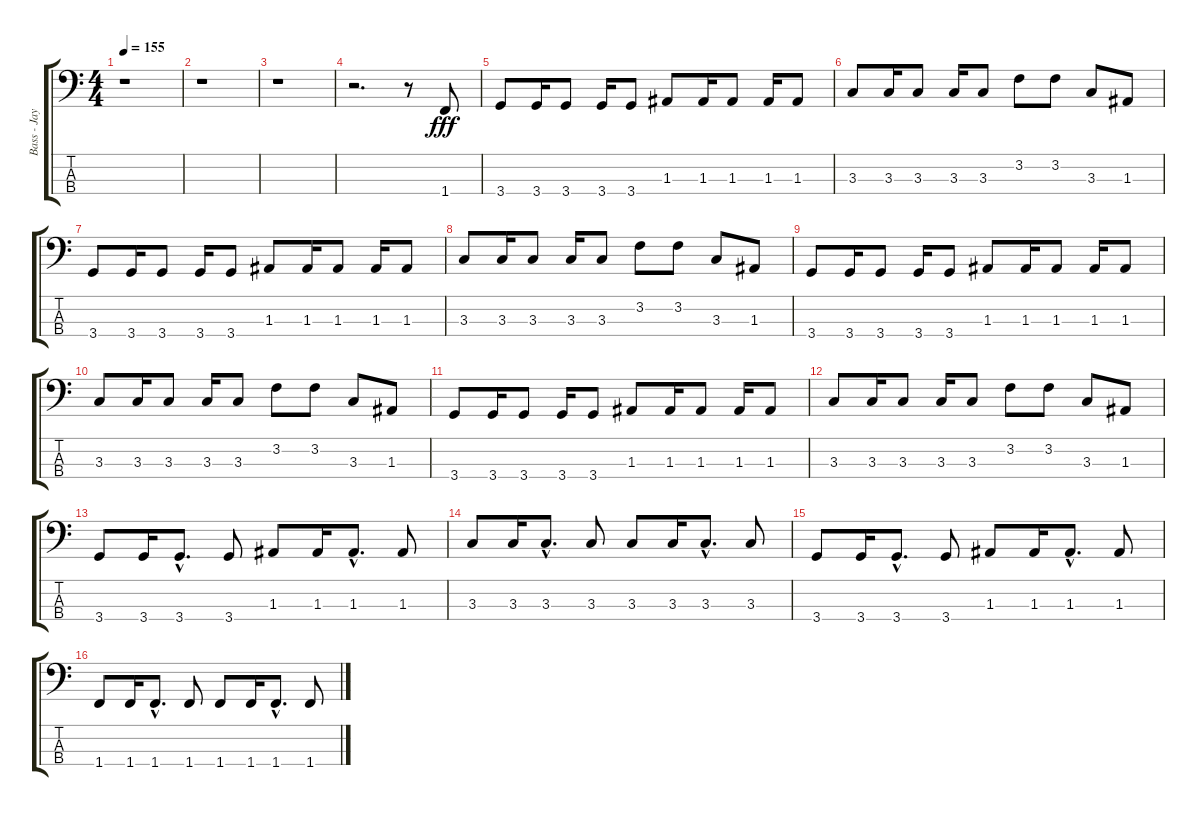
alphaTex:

\track ("Bass - Jay Bentley" "Bass - Jay") {instrument electricbasspick}
\staff {score tabs}
\tuning (G2 D2 A1 E1) {hide}
\ts (4 4)
\tempo 155
\clef f4
\ks c
r.1{dy fff instrument electricbasspick} |
r.1 |
r.1 |
r.2{d} r.8 1.4.8 |
3.4.8 3.4.16 3.4.8 3.4.16 3.4.8 1.3.8 1.3.16 1.3.8 1.3.16 1.3.8 |
3.3.8 3.3.16 3.3.8 3.3.16 3.3.8 3.2.8 3.2.8 3.3.8 1.3.8 |
3.4.8 3.4.16 3.4.8 3.4.16 3.4.8 1.3.8 1.3.16 1.3.8 1.3.16 1.3.8 |
3.3.8 3.3.16 3.3.8 3.3.16 3.3.8 3.2.8 3.2.8 3.3.8 1.3.8 |
3.4.8 3.4.16 3.4.8 3.4.16 3.4.8 1.3.8 1.3.16 1.3.8 1.3.16 1.3.8 |
3.3.8 3.3.16 3.3.8 3.3.16 3.3.8 3.2.8 3.2.8 3.3.8 1.3.8 |
3.4.8 3.4.16 3.4.8 3.4.16 3.4.8 1.3.8 1.3.16 1.3.8 1.3.16 1.3.8 |
3.3.8 3.3.16 3.3.8 3.3.16 3.3.8 3.2.8 3.2.8 3.3.8 1.3.8 |
3.4.8 3.4.16 3.4{hac}.8{d} 3.4.8 1.3.8 1.3.16 1.3{hac}.8{d} 1.3.8 |
3.3.8 3.3.16 3.3{hac}.8{d} 3.3.8 3.3.8 3.3.16 3.3{hac}.8{d} 3.3.8 |
3.4.8 3.4.16 3.4{hac}.8{d} 3.4.8 1.3.8 1.3.16 1.3{hac}.8{d} 1.3.8 |
1.4.8 1.4.16 1.4{hac}.8{d} 1.4.8 1.4.8 1.4.16 1.4{hac}.8{d} 1.4.8
